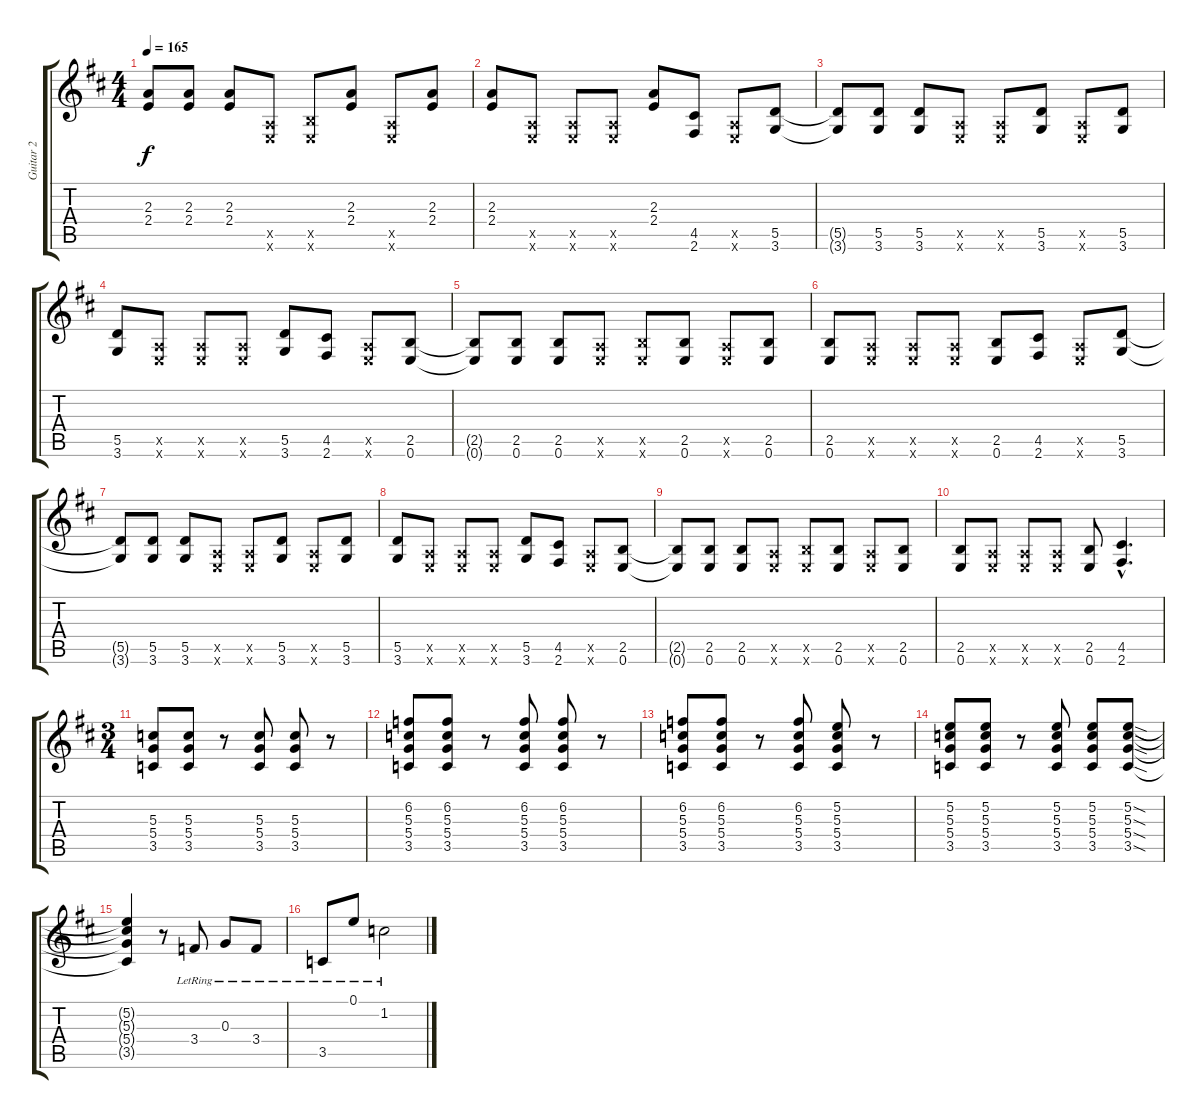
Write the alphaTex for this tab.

\track ("Guitar 2" "Guitar 2") {instrument distortionguitar}
\staff {score tabs}
\tuning (E4 B3 G3 D3 A2 E2) {hide}
\ts (4 4)
\tempo 165
\clef g2
\ks d
(2.3{t} 2.4{t}).8{dy f} (2.3 2.4).8 (2.3 2.4).8 (0.5{x} 0.6{x}).8 (2.5{x} 0.6{x}).8 (2.3 2.4).8 (0.5{x} 0.6{x}).8 (2.3 2.4).8 |
(2.3 2.4).8 (0.5{x} 0.6{x}).8 (0.5{x} 0.6{x}).8 (0.5{x} 0.6{x}).8 (2.3 2.4).8 (4.5 2.6).8 (0.5{x} 0.6{x}).8 (5.5 3.6).8 |
(5.5{t} 3.6{t}).8 (5.5 3.6).8 (5.5 3.6).8 (0.5{x} 0.6{x}).8 (0.5{x} 0.6{x}).8 (5.5 3.6).8 (0.5{x} 0.6{x}).8 (5.5 3.6).8 |
(5.5 3.6).8 (0.5{x} 0.6{x}).8 (0.5{x} 0.6{x}).8 (0.5{x} 0.6{x}).8 (5.5 3.6).8 (4.5 2.6).8 (0.5{x} 0.6{x}).8 (2.5 0.6).8 |
(2.5{t} 0.6{t}).8 (2.5 0.6).8 (2.5 0.6).8 (0.5{x} 0.6{x}).8 (2.5{x} 0.6{x}).8 (2.5 0.6).8 (0.5{x} 0.6{x}).8 (2.5 0.6).8 |
(2.5 0.6).8 (0.5{x} 0.6{x}).8 (0.5{x} 0.6{x}).8 (0.5{x} 0.6{x}).8 (2.5 0.6).8 (4.5 2.6).8 (0.5{x} 0.6{x}).8 (5.5 3.6).8 |
(5.5{t} 3.6{t}).8 (5.5 3.6).8 (5.5 3.6).8 (0.5{x} 0.6{x}).8 (0.5{x} 0.6{x}).8 (5.5 3.6).8 (0.5{x} 0.6{x}).8 (5.5 3.6).8 |
(5.5 3.6).8 (0.5{x} 0.6{x}).8 (0.5{x} 0.6{x}).8 (0.5{x} 0.6{x}).8 (5.5 3.6).8 (4.5 2.6).8 (0.5{x} 0.6{x}).8 (2.5 0.6).8 |
(2.5{t} 0.6{t}).8 (2.5 0.6).8 (2.5 0.6).8 (0.5{x} 0.6{x}).8 (2.5{x} 0.6{x}).8 (2.5 0.6).8 (0.5{x} 0.6{x}).8 (2.5 0.6).8 |
(2.5 0.6).8 (0.5{x} 0.6{x}).8 (0.5{x} 0.6{x}).8 (0.5{x} 0.6{x}).8 (2.5 0.6).8 (4.5{hac} 2.6{hac}).4{d} |
\ts (3 4)
(5.3 5.4 3.5).8 (5.3 5.4 3.5).8 r.8 (5.3 5.4 3.5).8 (5.3 5.4 3.5).8 r.8 |
(6.2 5.3 5.4 3.5).8 (6.2 5.3 5.4 3.5).8 r.8 (6.2 5.3 5.4 3.5).8 (6.2 5.3 5.4 3.5).8 r.8 |
(6.2 5.3 5.4 3.5).8 (6.2 5.3 5.4 3.5).8 r.8 (6.2 5.3 5.4 3.5).8 (5.2 5.3 5.4 3.5).8 r.8 |
(5.2 5.3 5.4 3.5).8 (5.2 5.3 5.4 3.5).8 r.8 (5.2 5.3 5.4 3.5).8 (5.2 5.3 5.4 3.5).8 (5.2{sod} 5.3{sod} 5.4{sod} 3.5{sod}).8 |
(5.2{t} 5.3{t} 5.4{t} 3.5{t}).4 r.8 3.4{lr}.8{instrument electricguitarjazz} 0.3{lr}.8 3.4{lr}.8 |
3.5{lr}.8 0.1{lr}.8 1.2{lr}.2
